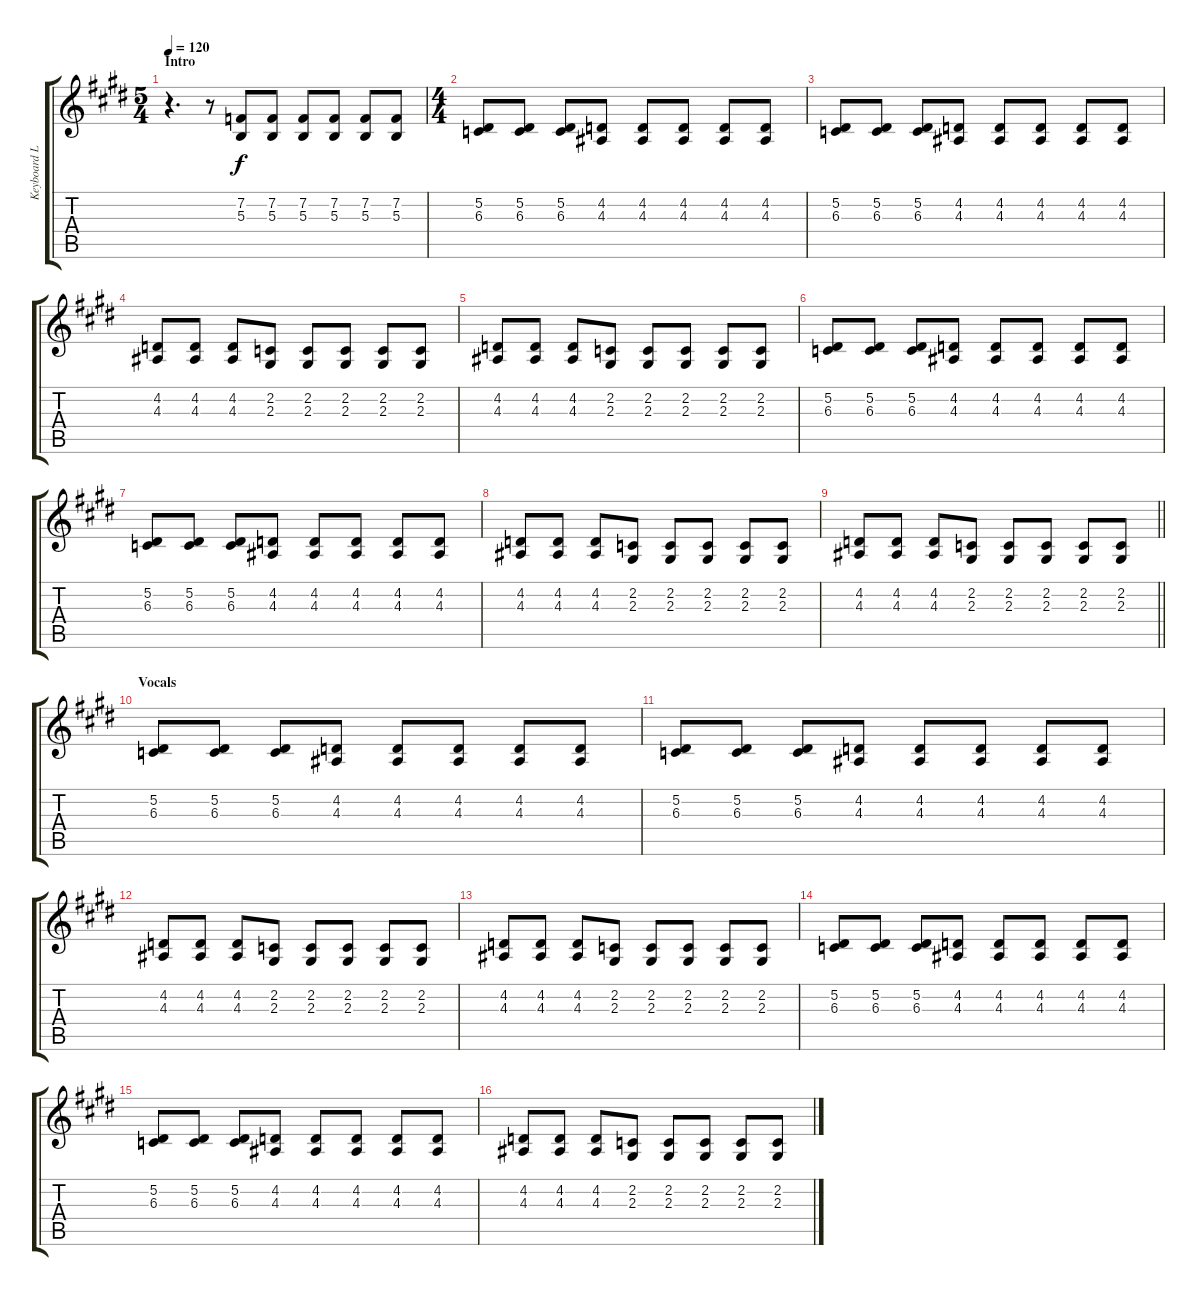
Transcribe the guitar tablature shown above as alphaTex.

\track ("Keyboard Lead" "Keyboard L") {instrument lead5charang}
\staff {score tabs}
\tuning (Eb4 Bb3 Gb3 Db3 Ab2 Eb2) {hide}
\ts (5 4)
\section ("" "Intro")
\tempo 120
\clef g2
\ks e
r.4{d dy f instrument lead5charang} r.8 (7.2 5.3).8 (7.2 5.3).8 (7.2 5.3).8 (7.2 5.3).8 (7.2 5.3).8 (7.2 5.3).8 |
\ts (4 4)
(5.2 6.3).8 (5.2 6.3).8 (5.2 6.3).8 (4.2 4.3).8 (4.2 4.3).8 (4.2 4.3).8 (4.2 4.3).8 (4.2 4.3).8 |
(5.2 6.3).8 (5.2 6.3).8 (5.2 6.3).8 (4.2 4.3).8 (4.2 4.3).8 (4.2 4.3).8 (4.2 4.3).8 (4.2 4.3).8 |
(4.2 4.3).8 (4.2 4.3).8 (4.2 4.3).8 (2.2 2.3).8 (2.2 2.3).8 (2.2 2.3).8 (2.2 2.3).8 (2.2 2.3).8 |
(4.2 4.3).8 (4.2 4.3).8 (4.2 4.3).8 (2.2 2.3).8 (2.2 2.3).8 (2.2 2.3).8 (2.2 2.3).8 (2.2 2.3).8 |
(5.2 6.3).8 (5.2 6.3).8 (5.2 6.3).8 (4.2 4.3).8 (4.2 4.3).8 (4.2 4.3).8 (4.2 4.3).8 (4.2 4.3).8 |
(5.2 6.3).8 (5.2 6.3).8 (5.2 6.3).8 (4.2 4.3).8 (4.2 4.3).8 (4.2 4.3).8 (4.2 4.3).8 (4.2 4.3).8 |
(4.2 4.3).8 (4.2 4.3).8 (4.2 4.3).8 (2.2 2.3).8 (2.2 2.3).8 (2.2 2.3).8 (2.2 2.3).8 (2.2 2.3).8 |
\barLineRight lightlight
(4.2 4.3).8 (4.2 4.3).8 (4.2 4.3).8 (2.2 2.3).8 (2.2 2.3).8 (2.2 2.3).8 (2.2 2.3).8 (2.2 2.3).8 |
\section ("" "Vocals")
(5.2 6.3).8 (5.2 6.3).8 (5.2 6.3).8 (4.2 4.3).8 (4.2 4.3).8 (4.2 4.3).8 (4.2 4.3).8 (4.2 4.3).8 |
(5.2 6.3).8 (5.2 6.3).8 (5.2 6.3).8 (4.2 4.3).8 (4.2 4.3).8 (4.2 4.3).8 (4.2 4.3).8 (4.2 4.3).8 |
(4.2 4.3).8 (4.2 4.3).8 (4.2 4.3).8 (2.2 2.3).8 (2.2 2.3).8 (2.2 2.3).8 (2.2 2.3).8 (2.2 2.3).8 |
(4.2 4.3).8 (4.2 4.3).8 (4.2 4.3).8 (2.2 2.3).8 (2.2 2.3).8 (2.2 2.3).8 (2.2 2.3).8 (2.2 2.3).8 |
(5.2 6.3).8 (5.2 6.3).8 (5.2 6.3).8 (4.2 4.3).8 (4.2 4.3).8 (4.2 4.3).8 (4.2 4.3).8 (4.2 4.3).8 |
(5.2 6.3).8 (5.2 6.3).8 (5.2 6.3).8 (4.2 4.3).8 (4.2 4.3).8 (4.2 4.3).8 (4.2 4.3).8 (4.2 4.3).8 |
(4.2 4.3).8 (4.2 4.3).8 (4.2 4.3).8 (2.2 2.3).8 (2.2 2.3).8 (2.2 2.3).8 (2.2 2.3).8 (2.2 2.3).8
